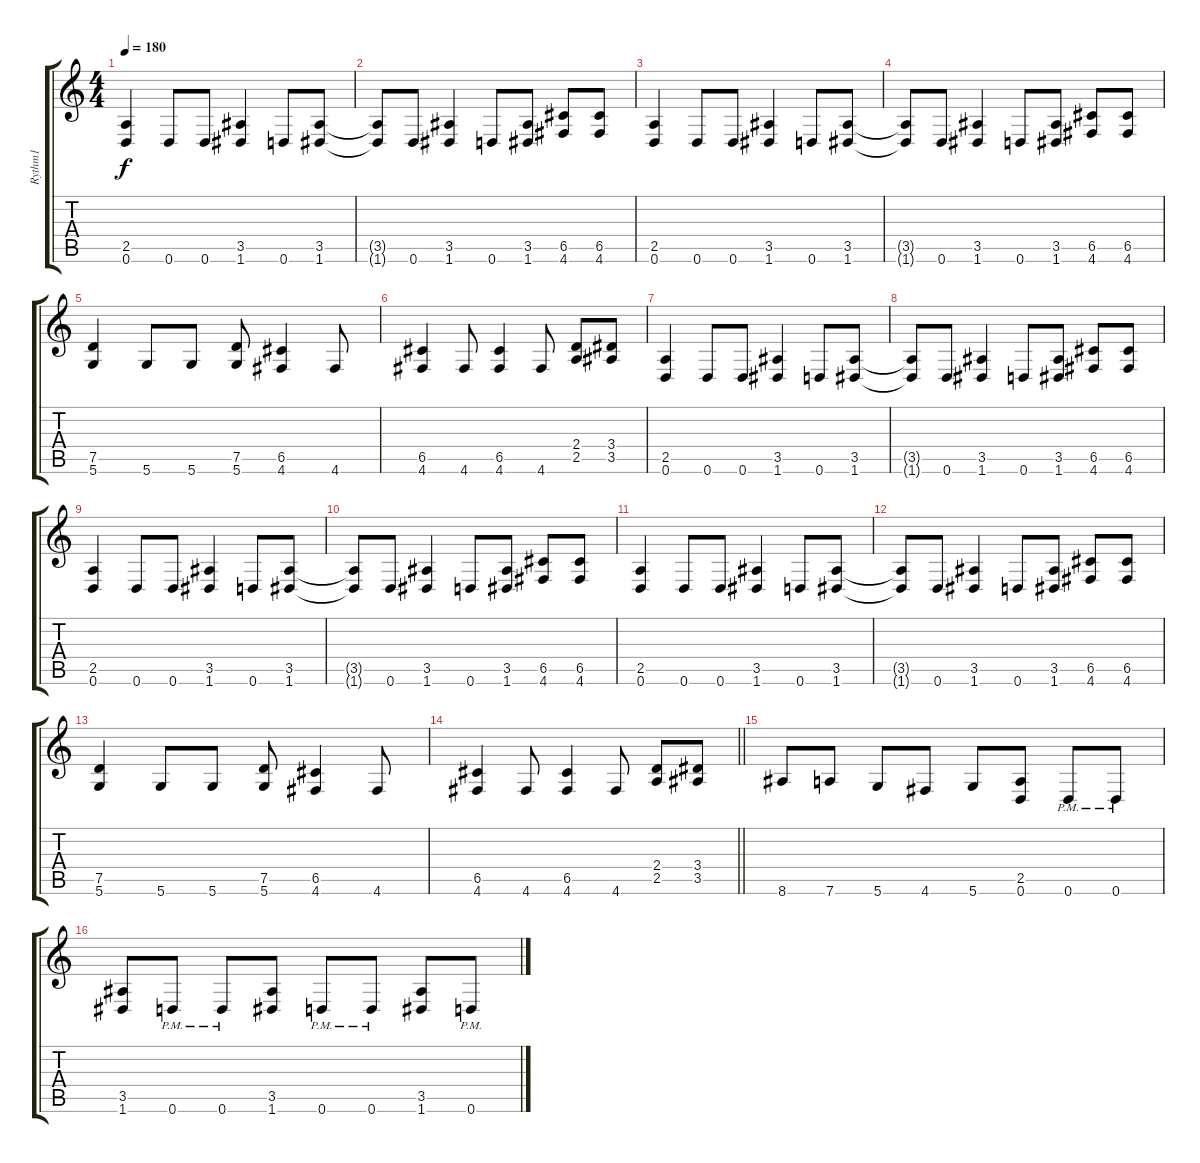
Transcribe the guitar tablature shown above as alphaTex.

\track ("Rythm1" "Rythm1") {instrument distortionguitar}
\staff {score tabs}
\tuning (D4 A3 F3 C3 G2 D2) {hide}
\ts (4 4)
\tempo 180
\clef g2
\ks c
(2.5 0.6).4{dy f} 0.6.8 0.6.8 (3.5 1.6).4 0.6.8 (3.5 1.6).8 |
(3.5{t} 1.6{t}).8 0.6.8 (3.5 1.6).4 0.6.8 (3.5 1.6).8 (6.5 4.6).8 (6.5 4.6).8 |
(2.5 0.6).4 0.6.8 0.6.8 (3.5 1.6).4 0.6.8 (3.5 1.6).8 |
(3.5{t} 1.6{t}).8 0.6.8 (3.5 1.6).4 0.6.8 (3.5 1.6).8 (6.5 4.6).8 (6.5 4.6).8 |
(7.5 5.6).4 5.6.8 5.6.8 (7.5 5.6).8 (6.5 4.6).4 4.6.8 |
(6.5 4.6).4 4.6.8 (6.5 4.6).4 4.6.8 (2.4 2.5).8 (3.4 3.5).8 |
(2.5 0.6).4 0.6.8 0.6.8 (3.5 1.6).4 0.6.8 (3.5 1.6).8 |
(3.5{t} 1.6{t}).8 0.6.8 (3.5 1.6).4 0.6.8 (3.5 1.6).8 (6.5 4.6).8 (6.5 4.6).8 |
(2.5 0.6).4 0.6.8 0.6.8 (3.5 1.6).4 0.6.8 (3.5 1.6).8 |
(3.5{t} 1.6{t}).8 0.6.8 (3.5 1.6).4 0.6.8 (3.5 1.6).8 (6.5 4.6).8 (6.5 4.6).8 |
(2.5 0.6).4 0.6.8 0.6.8 (3.5 1.6).4 0.6.8 (3.5 1.6).8 |
(3.5{t} 1.6{t}).8 0.6.8 (3.5 1.6).4 0.6.8 (3.5 1.6).8 (6.5 4.6).8 (6.5 4.6).8 |
(7.5 5.6).4 5.6.8 5.6.8 (7.5 5.6).8 (6.5 4.6).4 4.6.8 |
\barLineRight lightlight
(6.5 4.6).4 4.6.8 (6.5 4.6).4 4.6.8 (2.4 2.5).8 (3.4 3.5).8 |
8.6.8 7.6.8 5.6.8 4.6.8 5.6.8 (2.5 0.6).8 0.6{pm}.8 0.6{pm}.8 |
(3.5 1.6).8 0.6{pm}.8 0.6{pm}.8 (3.5 1.6).8 0.6{pm}.8 0.6{pm}.8 (3.5 1.6).8 0.6{pm}.8
